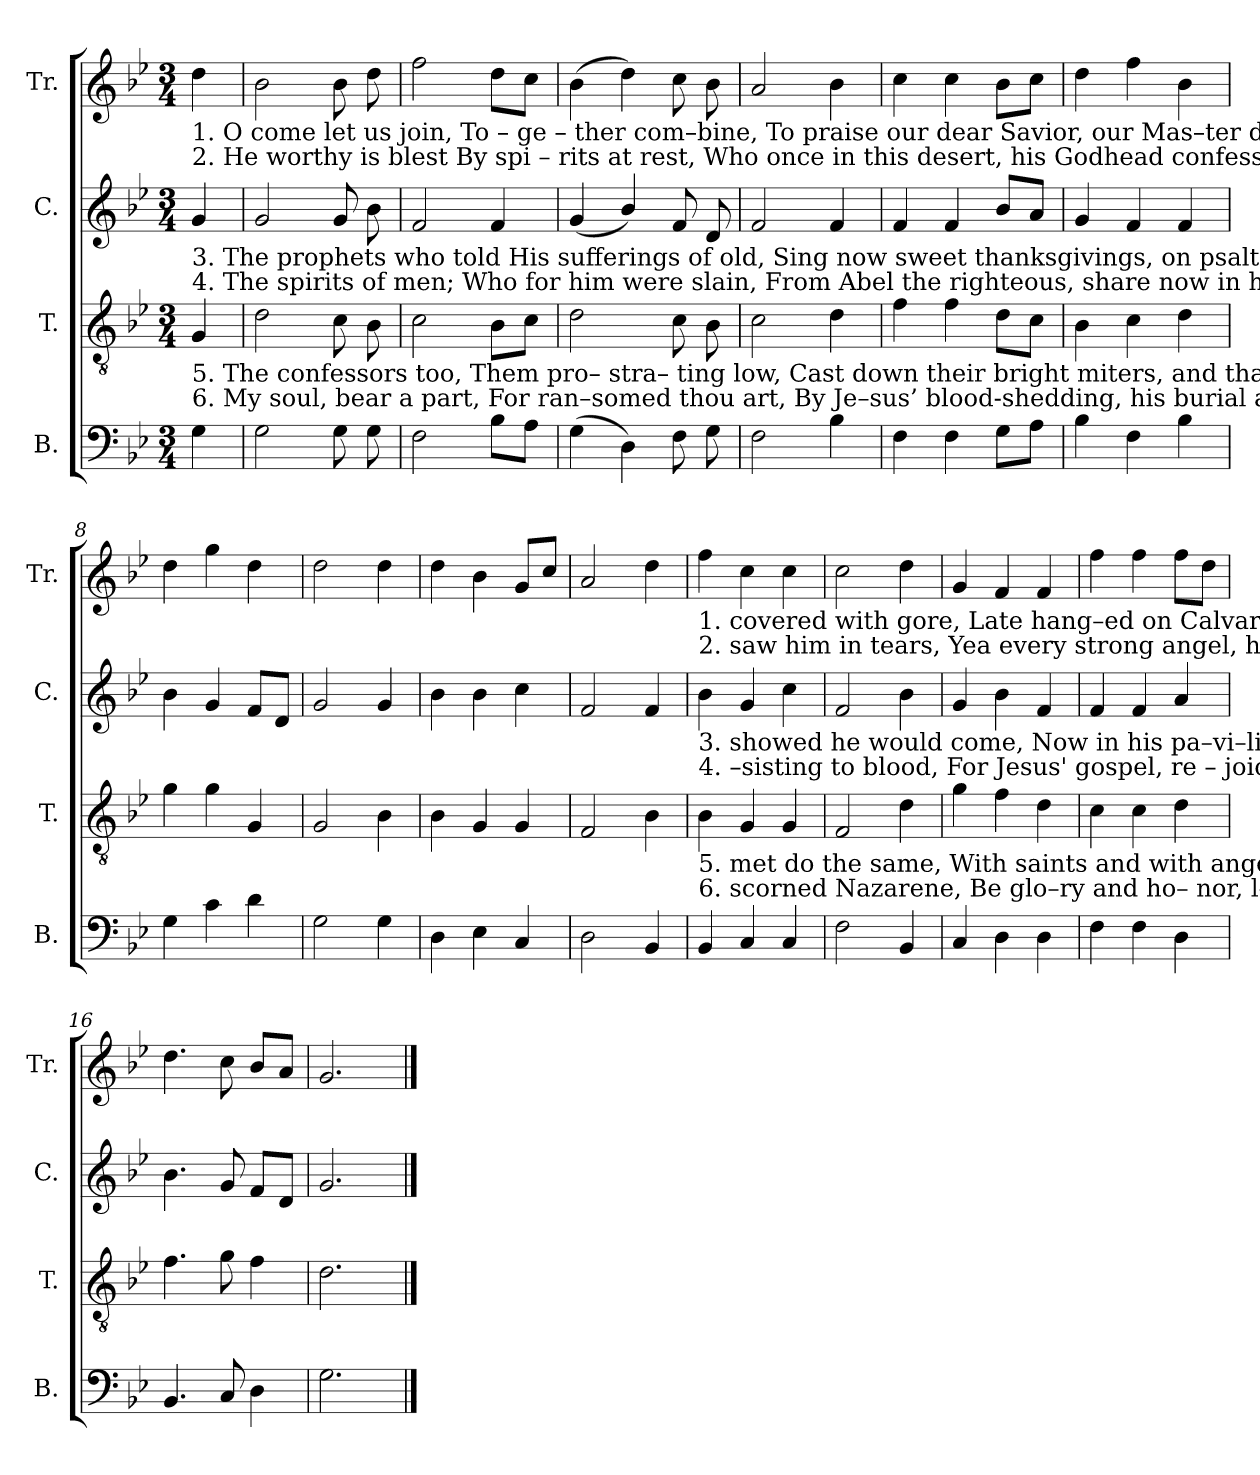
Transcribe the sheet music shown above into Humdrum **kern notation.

**kern	**kern	**kern	**kern
*part4	*part3	*part2	*part1
*staff4	*staff3	*staff2	*staff1
*I"B.	*I"T.	*I"C.	*I"Tr.
*I'B.	*I'T.	*I'C.	*I'Tr.
*clefF4	*clefGv2	*clefG2	*clefG2
*k[b-e-]	*k[b-e-]	*k[b-e-]	*k[b-e-]
*M3/4	*M3/4	*M3/4	*M3/4
*MM90	*MM90	*MM90	*MM90
=1	=1	=1	=1
!	!	!	!LO:TX:b:t=1. O  come  let  us join,    To   –   ge   –  ther  com–bine,  To praise our dear Savior, our  Mas–ter  di– vine;   Him  let   us   a    –  dore,  Who
!	!	!	!LO:TX:b:t=2. He worthy is blest       By       spi  – rits    at      rest,    Who once in  this desert,  his Godhead confessed.  The   heavenly  spheres,  Who
!	!	!LO:TX:b:t=3. The prophets who told  His sufferings of old,   Sing  now sweet thanksgivings,  on  psalt'ries of     gold.   The  fathers  to   whom    He	!
!	!	!LO:TX:b:t=4. The  spirits    of    men;  Who   for  him  were  slain,  From Abel   the   righteous, share now in his reign.  The 'postles who stood,  Re –	!
!	!LO:TX:b:t=5. The confessors too,   Them   pro– stra– ting     low,  Cast down their bright miters, and thankfully  bow.  O church of the  Lamb,  Here	!	!
!	!LO:TX:b:t=6. My soul, bear a part,   For     ran–somed  thou   art,   By  Je–sus’ blood-shedding,  his burial and smart.    To  him that was slain,   The	!	!
4G\	4G/	4g/	4dd\
=2	=2	=2	=2
2G\	2d\	2g/	2b-\
8G\	8c\	8g/	8b-\
8G\	8B-\	8b-\	8dd\
=3	=3	=3	=3
2F\	2c\	2f/	2ff\
8B-\L	8B-\L	4f/	8dd\L
8A\J	8c\J	.	8cc\J
=4	=4	=4	=4
(4G\	2d\	(4g/	(4b-\
4D\)	.	4b-/)	4dd\)
8F\	8c\	8f/	8cc\
8G\	8B-\	8d/	8b-\
=5	=5	=5	=5
2F\	2c\	2f/	2a/
4B-\	4d\	4f/	4b-\
=6	=6	=6	=6
4F\	4f\	4f/	4cc\
4F\	4f\	4f/	4cc\
8G\L	8d\L	8b-/L	8b-\L
8A\J	8c\J	8a/J	8cc\J
=7	=7	=7	=7
4B-\	4B-\	4g/	4dd\
4F\	4c\	4f/	4ff\
4B-\	4d\	4f/	4b-\
=8	=8	=8	=8
4G\	4g\	4b-\	4dd\
4c\	4g\	4g/	4gg\
4d\	4G/	8f/L	4dd\
.	.	8d/J	.
=9	=9	=9	=9
2G\	2G/	2g/	2dd\
4G\	4B-\	4g/	4dd\
=10	=10	=10	=10
4D\	4B-\	4b-\	4dd\
4E-\	4G/	4b-\	4b-\
4C/	4G/	4cc\	8g/L
.	.	.	8cc/J
=11	=11	=11	=11
2D\	2F/	2f/	2a/
4BB-/	4B-\	4f/	4dd\
!!LO:LB:g=z
=12	=12	=12	=12
!	!	!	!LO:TX:b:t=1. covered with gore,  Late hang–ed on Calvary, both wounded  and  poor.
!	!	!	!LO:TX:b:t=2. saw him in tears,  Yea every strong angel,   his      per – son  re  –  veres.
!	!	!LO:TX:b:t=3. showed he would come,  Now in his pa–vi–lion take up their long home.	!
!	!	!LO:TX:b:t=4. –sisting to blood,  For   Jesus'   gospel,       re   –   joice    in    their    God.	!
!	!LO:TX:b:t=5. met do the same, With saints and with angels, bless   Je  –  sus'     name.	!	!
!	!LO:TX:b:t=6. scorned Nazarene,  Be  glo–ry  and  ho– nor, let    all      say    A   –   men.	!	!
4BB-/	4B-\	4b-\	4ff\
4C/	4G/	4g/	4cc\
4C/	4G/	4cc\	4cc\
=13	=13	=13	=13
2F\	2F/	2f/	2cc\
4BB-/	4d\	4b-\	4dd\
=14	=14	=14	=14
4C/	4g\	4g/	4g/
4D\	4f\	4b-\	4f/
4D\	4d\	4f/	4f/
=15	=15	=15	=15
4F\	4c\	4f/	4ff\
4F\	4c\	4f/	4ff\
4D\	4d\	4a/	8ff\L
.	.	.	8dd\J
=16	=16	=16	=16
4.BB-/	4.f\	4.b-\	4.dd\
8C/	8g\	8g/	8cc\
4D\	4f\	8f/L	8b-/L
.	.	8d/J	8a/J
=17	=17	=17	=17
2.G\	2.d\	2.g/	2.g/
==	==	==	==
*-	*-	*-	*-
